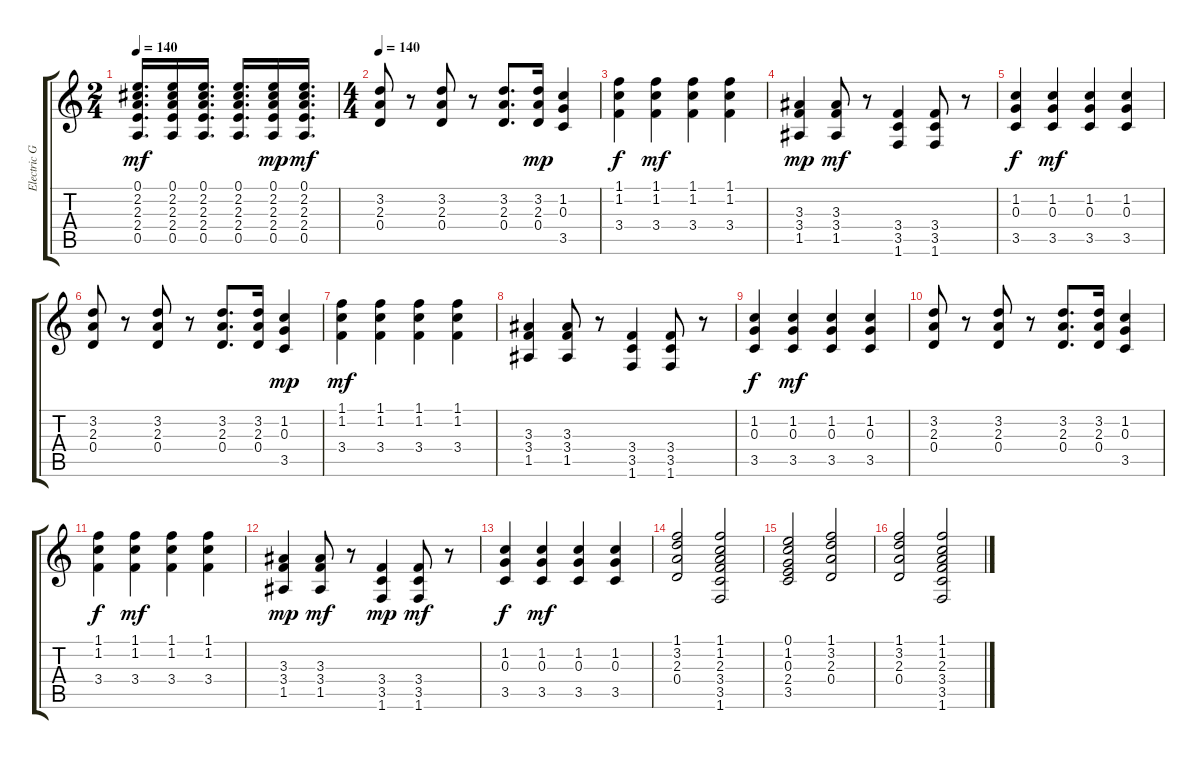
\track ("Electric Guitar" "Electric G") {instrument electricguitarclean}
\staff {score tabs}
\tuning (E4 B3 G3 D3 A2 E2) {hide}
\ts (2 4)
\tempo 140
\clef g2
\ks c
(0.1 2.2 2.3 2.4 0.5).16{d dy mf} (0.1 2.2 2.3 2.4 0.5).16 (0.1 2.2 2.3 2.4 0.5).16{d} (0.1 2.2 2.3 2.4 0.5).16{d} (0.1 2.2 2.3 2.4 0.5).16{dy mp} (0.1 2.2 2.3 2.4 0.5).16{d dy mf} |
\ts (4 4)
\tempo 140
(3.2 2.3 0.4).8 r.8 (3.2 2.3 0.4).8 r.8 (3.2 2.3 0.4).8{d} (3.2 2.3 0.4).16{dy mp} (1.2 0.3 3.5).4 |
(1.1 1.2 3.4).4{dy f} (1.1 1.2 3.4).4{dy mf} (1.1 1.2 3.4).4 (1.1 1.2 3.4).4 |
(3.3 3.4 1.5).4{dy mp} (3.3 3.4 1.5).8{dy mf} r.8 (3.4 3.5 1.6).4 (3.4 3.5 1.6).8 r.8 |
(1.2 0.3 3.5).4{dy f} (1.2 0.3 3.5).4{dy mf} (1.2 0.3 3.5).4 (1.2 0.3 3.5).4 |
(3.2 2.3 0.4).8 r.8 (3.2 2.3 0.4).8 r.8 (3.2 2.3 0.4).8{d} (3.2 2.3 0.4).16 (1.2 0.3 3.5).4{dy mp} |
(1.1 1.2 3.4).4{dy mf} (1.1 1.2 3.4).4 (1.1 1.2 3.4).4 (1.1 1.2 3.4).4 |
(3.3 3.4 1.5).4 (3.3 3.4 1.5).8 r.8 (3.4 3.5 1.6).4 (3.4 3.5 1.6).8 r.8 |
(1.2 0.3 3.5).4{dy f} (1.2 0.3 3.5).4{dy mf} (1.2 0.3 3.5).4 (1.2 0.3 3.5).4 |
(3.2 2.3 0.4).8 r.8 (3.2 2.3 0.4).8 r.8 (3.2 2.3 0.4).8{d} (3.2 2.3 0.4).16 (1.2 0.3 3.5).4 |
(1.1 1.2 3.4).4{dy f} (1.1 1.2 3.4).4{dy mf} (1.1 1.2 3.4).4 (1.1 1.2 3.4).4 |
(3.3 3.4 1.5).4{dy mp} (3.3 3.4 1.5).8{dy mf} r.8 (3.4 3.5 1.6).4{dy mp} (3.4 3.5 1.6).8{dy mf} r.8 |
(1.2 0.3 3.5).4{dy f} (1.2 0.3 3.5).4{dy mf} (1.2 0.3 3.5).4 (1.2 0.3 3.5).4 |
(1.1 3.2 2.3 0.4).2 (1.1 1.2 2.3 3.4 3.5 1.6).2 |
(0.1 1.2 0.3 2.4 3.5).2 (1.1 3.2 2.3 0.4).2 |
(1.1 3.2 2.3 0.4).2 (1.1 1.2 2.3 3.4 3.5 1.6).2
